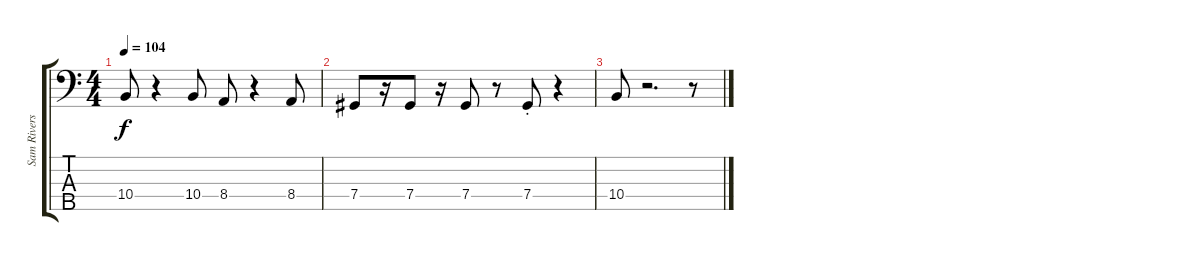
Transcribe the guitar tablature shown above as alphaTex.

\track ("Sam Rivers - Bass" "Sam Rivers") {instrument electricbassfinger}
\staff {score tabs}
\tuning (E2 B1 Gb1 Db1 Bb0) {hide}
\ts (4 4)
\tempo 104
\clef f4
\ks c
10.4.8{dy f} r.4 10.4.8 8.4.8 r.4 8.4.8 |
7.4.8 r.16 7.4.8 r.16 7.4.8 r.8 7.4{st}.8 r.4 |
10.4.8 r.2{d} r.8
